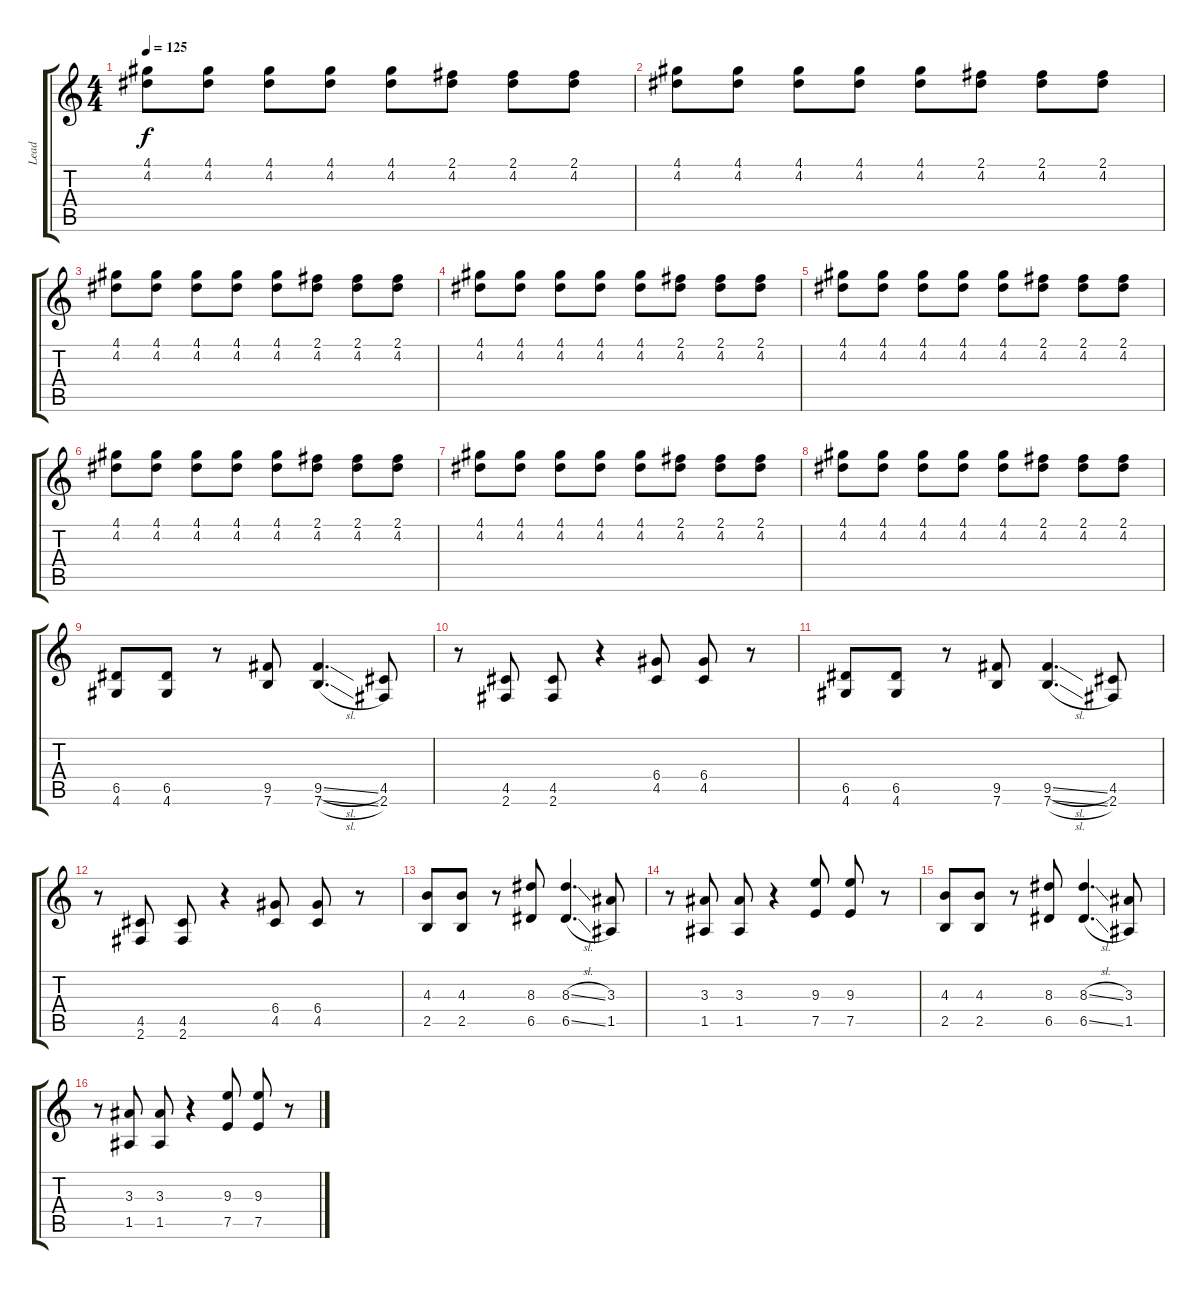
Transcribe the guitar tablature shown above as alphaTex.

\track ("Lead" "Lead") {instrument overdrivenguitar}
\staff {score tabs}
\tuning (E4 B3 G3 D3 A2 E2) {hide}
\ts (4 4)
\tempo 125
\clef g2
\ks c
(4.1 4.2).8{dy f volume 10} (4.1 4.2).8 (4.1 4.2).8 (4.1 4.2).8 (4.1 4.2).8 (2.1 4.2).8 (2.1 4.2).8 (2.1 4.2).8 |
(4.1 4.2).8 (4.1 4.2).8 (4.1 4.2).8 (4.1 4.2).8 (4.1 4.2).8 (2.1 4.2).8 (2.1 4.2).8 (2.1 4.2).8 |
(4.1 4.2).8 (4.1 4.2).8 (4.1 4.2).8 (4.1 4.2).8 (4.1 4.2).8 (2.1 4.2).8 (2.1 4.2).8 (2.1 4.2).8 |
(4.1 4.2).8 (4.1 4.2).8 (4.1 4.2).8 (4.1 4.2).8 (4.1 4.2).8 (2.1 4.2).8 (2.1 4.2).8 (2.1 4.2).8 |
(4.1 4.2).8 (4.1 4.2).8 (4.1 4.2).8 (4.1 4.2).8 (4.1 4.2).8 (2.1 4.2).8 (2.1 4.2).8 (2.1 4.2).8 |
(4.1 4.2).8 (4.1 4.2).8 (4.1 4.2).8 (4.1 4.2).8 (4.1 4.2).8 (2.1 4.2).8 (2.1 4.2).8 (2.1 4.2).8 |
(4.1 4.2).8 (4.1 4.2).8 (4.1 4.2).8 (4.1 4.2).8 (4.1 4.2).8 (2.1 4.2).8 (2.1 4.2).8 (2.1 4.2).8 |
(4.1 4.2).8 (4.1 4.2).8 (4.1 4.2).8 (4.1 4.2).8 (4.1 4.2).8 (2.1 4.2).8 (2.1 4.2).8 (2.1 4.2).8 |
(6.5 4.6).8 (6.5 4.6).8 r.8 (9.5 7.6).8 (9.5{sl} 7.6{sl}).4{d} (4.5 2.6).8 |
r.8 (4.5 2.6).8 (4.5 2.6).8 r.4 (6.4 4.5).8 (6.4 4.5).8 r.8 |
(6.5 4.6).8 (6.5 4.6).8 r.8 (9.5 7.6).8 (9.5{sl} 7.6{sl}).4{d} (4.5 2.6).8 |
r.8 (4.5 2.6).8 (4.5 2.6).8 r.4 (6.4 4.5).8 (6.4 4.5).8 r.8 |
(4.3 2.5).8 (4.3 2.5).8 r.8 (8.3 6.5).8 (8.3{sl} 6.5{sl}).4{d} (3.3 1.5).8 |
r.8 (3.3 1.5).8 (3.3 1.5).8 r.4 (9.3 7.5).8 (9.3 7.5).8 r.8 |
(4.3 2.5).8 (4.3 2.5).8 r.8 (8.3 6.5).8 (8.3{sl} 6.5{sl}).4{d} (3.3 1.5).8 |
r.8 (3.3 1.5).8 (3.3 1.5).8 r.4 (9.3 7.5).8 (9.3 7.5).8 r.8
